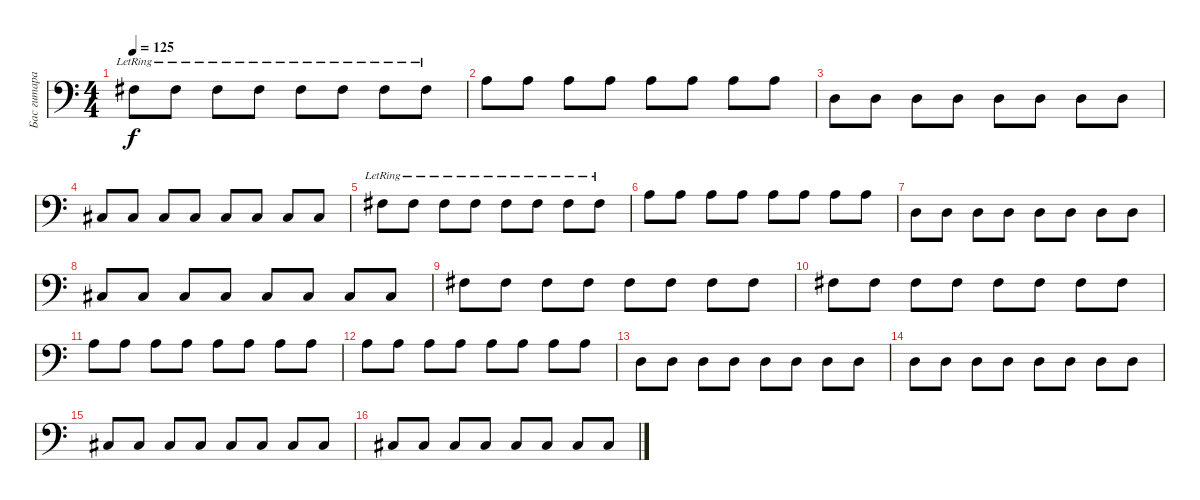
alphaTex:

\track ("Бас гитара" "Бас гитара") {instrument electricbassfinger}
\staff {score}
\tuning (G2 D2 A1 E1) {hide}
\ts (4 4)
\tempo 125
\clef f4
\ks c
9.3{lr}.8{dy f} 9.3{lr}.8 9.3{lr}.8 9.3{lr}.8 9.3{lr}.8 9.3{lr}.8 9.3{lr}.8 9.3{lr}.8 |
12.3.8 12.3.8 12.3.8 12.3.8 12.3.8 12.3.8 12.3.8 12.3.8 |
5.3.8 5.3.8 5.3.8 5.3.8 5.3.8 5.3.8 5.3.8 5.3.8 |
4.3.8 4.3.8 4.3.8 4.3.8 4.3.8 4.3.8 4.3.8 4.3.8 |
9.3{lr}.8 9.3{lr}.8 9.3{lr}.8 9.3{lr}.8 9.3{lr}.8 9.3{lr}.8 9.3{lr}.8 9.3{lr}.8 |
12.3.8 12.3.8 12.3.8 12.3.8 12.3.8 12.3.8 12.3.8 12.3.8 |
5.3.8 5.3.8 5.3.8 5.3.8 5.3.8 5.3.8 5.3.8 5.3.8 |
4.3.8 4.3.8 4.3.8 4.3.8 4.3.8 4.3.8 4.3.8 4.3.8 |
9.3.8 9.3.8 9.3.8 9.3.8 9.3.8 9.3.8 9.3.8 9.3.8 |
9.3.8 9.3.8 9.3.8 9.3.8 9.3.8 9.3.8 9.3.8 9.3.8 |
12.3.8 12.3.8 12.3.8 12.3.8 12.3.8 12.3.8 12.3.8 12.3.8 |
12.3.8 12.3.8 12.3.8 12.3.8 12.3.8 12.3.8 12.3.8 12.3.8 |
5.3.8 5.3.8 5.3.8 5.3.8 5.3.8 5.3.8 5.3.8 5.3.8 |
5.3.8 5.3.8 5.3.8 5.3.8 5.3.8 5.3.8 5.3.8 5.3.8 |
4.3.8 4.3.8 4.3.8 4.3.8 4.3.8 4.3.8 4.3.8 4.3.8 |
4.3.8 4.3.8 4.3.8 4.3.8 4.3.8 4.3.8 4.3.8 4.3.8
